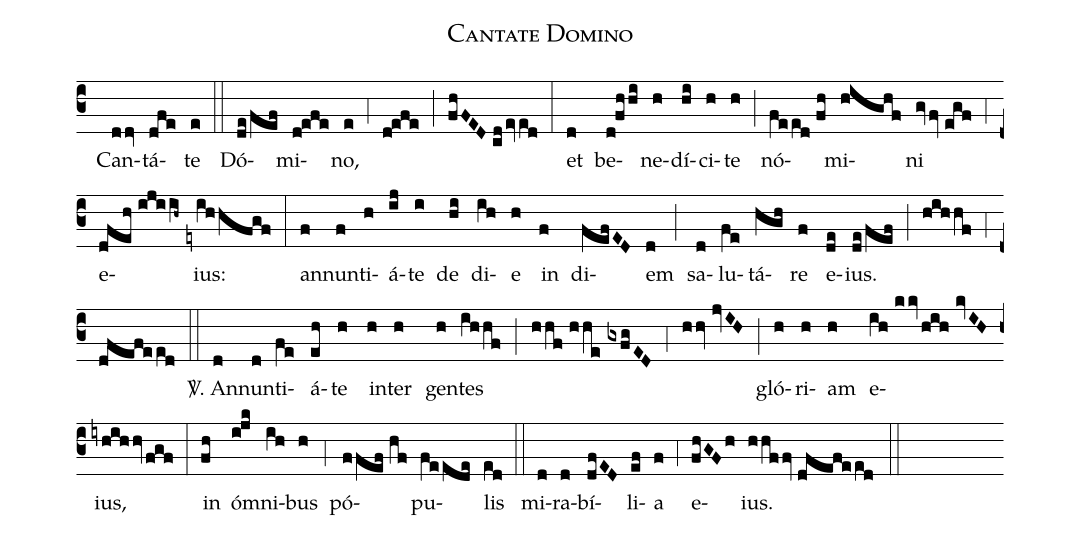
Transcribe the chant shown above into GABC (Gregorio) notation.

name:Cantate Domino;
mode:V;
office-part:Responsoria;
%%
(c3) () Can(ddv)tá(dfe)te(e) (::) Dó(de/fef)mi(d!efe)no,(e) (,4) (d!efe) (;) (fhFED//cd/eved) (:) et(d) be(d!fhhi)ne(h)dí(hi)ci(h)te(h) (;) nó(feed//fh)mi(highf)ni(gvfv//egf) (,4) e(dfeh//ijiih~)ius:(eyihhfgf) (:) an(f)nun(f)ti(h)á(ij)te(i) de(hi) di(ih)e(h) in(f) di(fefED)em(d) (;) sa(d)lu(fe)tá(hgh)re(f) e(de)ius.(de/fef) (;) (hihhf) (,4) (dfefeed) (::) <sp>V/</sp>. An(d)nun(d)ti(fe)á(eh)te(h) in(h)ter(h) gen(h)tes(ihhf) (;) (hhf//hhe//gxfgED) (,4) (hhv//jvIH) (;) gló(h)ri(h)am(h) e(ih//kkv/hih//kvIH)ius,(iyhihhv/fgf) (:) in(fh) óm(i!jk)ni(ih)bus(h) (,4) pó(ffef//hf)pu(feede)lis(ed) (::) mi(d)ra(d)bí(dfED)li(ef)a(f) (,4) e(fhGFh)ius.(hhffv//dfefeed) (::)
